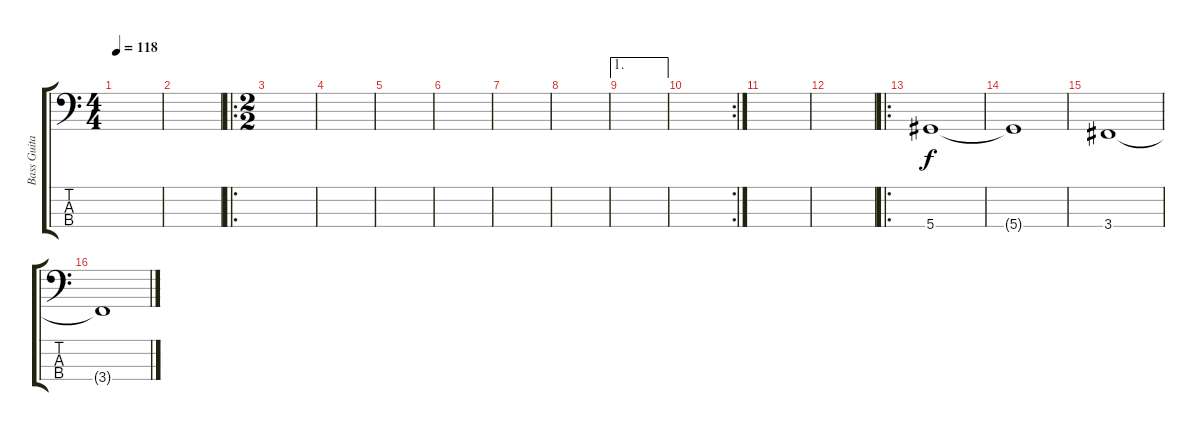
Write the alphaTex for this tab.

\track ("Bass Guitar" "Bass Guita") {instrument electricbassfinger}
\staff {score tabs}
\tuning (Gb2 Db2 Ab1 Eb1) {hide}
\ts (4 4)
\tempo 118
\clef f4
\ks c
|
|
\ro
\ts (2 2)
|
|
|
|
|
|
\ae 1
|
\rc 2
|
|
|
\ro
5.4.1 |
5.4{t}.1 |
3.4.1 |
3.4{t}.1
